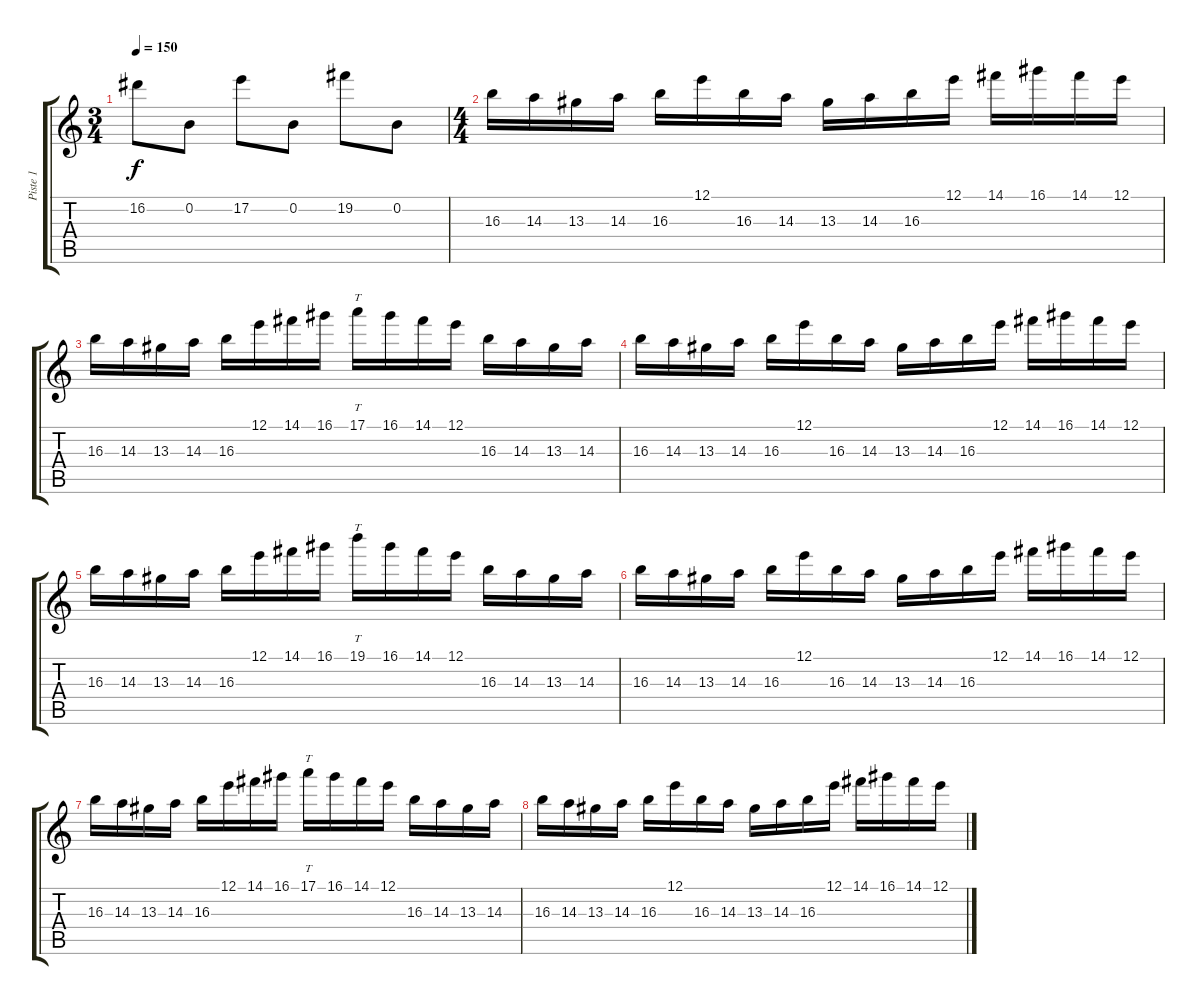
\track ("Piste 1" "Piste 1") {instrument overdrivenguitar}
\staff {score tabs}
\tuning (E4 B3 G3 D3 A2 E2) {hide}
\ts (3 4)
\tempo 150
\clef g2
\ks c
16.2.8{dy f} 0.2.8 17.2.8 0.2.8 19.2.8 0.2.8 |
\ts (4 4)
16.3.16 14.3.16 13.3.16 14.3.16 16.3.16 12.1.16 16.3.16 14.3.16 13.3.16 14.3.16 16.3.16 12.1.16 14.1.16 16.1.16 14.1.16 12.1.16 |
16.3.16 14.3.16 13.3.16 14.3.16 16.3.16 12.1.16 14.1.16 16.1.16 17.1.16{tt} 16.1.16 14.1.16 12.1.16 16.3.16 14.3.16 13.3.16 14.3.16 |
16.3.16 14.3.16 13.3.16 14.3.16 16.3.16 12.1.16 16.3.16 14.3.16 13.3.16 14.3.16 16.3.16 12.1.16 14.1.16 16.1.16 14.1.16 12.1.16 |
16.3.16 14.3.16 13.3.16 14.3.16 16.3.16 12.1.16 14.1.16 16.1.16 19.1.16{tt} 16.1.16 14.1.16 12.1.16 16.3.16 14.3.16 13.3.16 14.3.16 |
16.3.16 14.3.16 13.3.16 14.3.16 16.3.16 12.1.16 16.3.16 14.3.16 13.3.16 14.3.16 16.3.16 12.1.16 14.1.16 16.1.16 14.1.16 12.1.16 |
16.3.16 14.3.16 13.3.16 14.3.16 16.3.16 12.1.16 14.1.16 16.1.16 17.1.16{tt} 16.1.16 14.1.16 12.1.16 16.3.16 14.3.16 13.3.16 14.3.16 |
16.3.16 14.3.16 13.3.16 14.3.16 16.3.16 12.1.16 16.3.16 14.3.16 13.3.16 14.3.16 16.3.16 12.1.16 14.1.16 16.1.16 14.1.16 12.1.16
